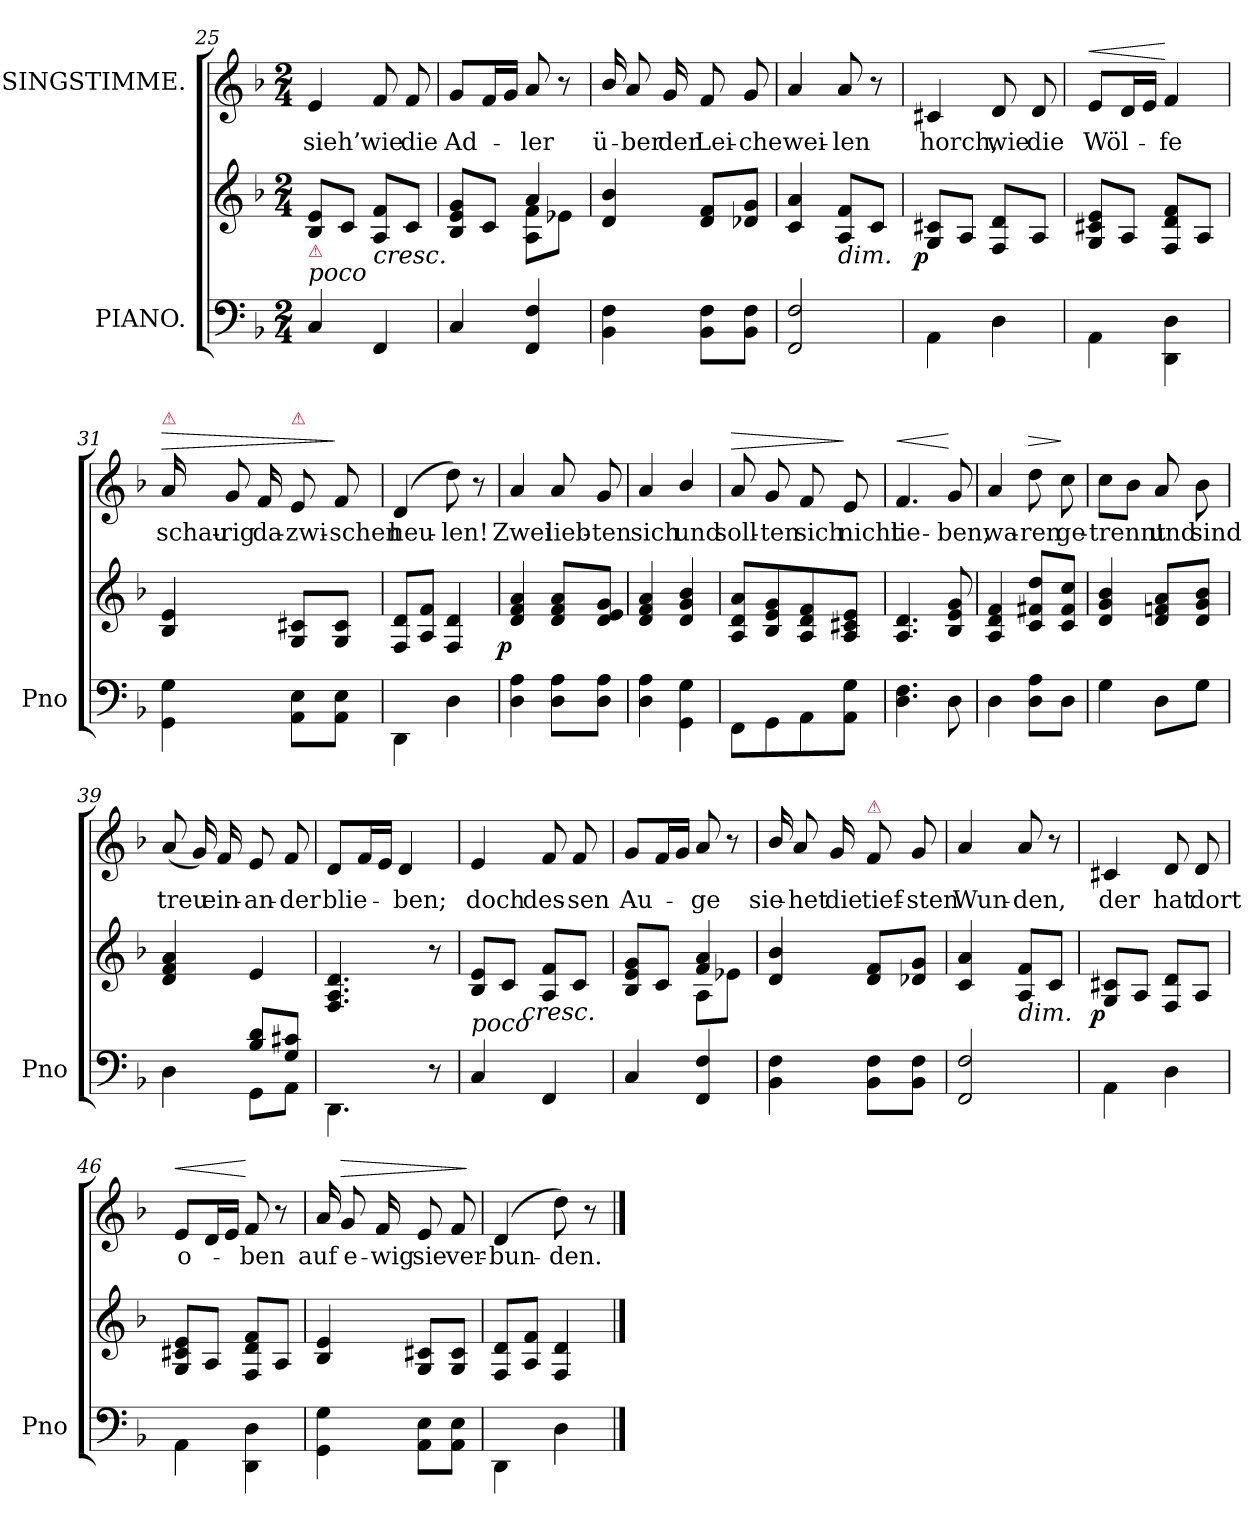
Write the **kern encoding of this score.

**kern	**kern	**dynam	**kern	**text	**dynam
*part2	*part2	*part2	*part1	*part1	*part1
*staff3	*staff2	*staff2/3	*staff1	*staff1	*staff1
*I"PIANO.	*	*	*I"SINGSTIMME.	*	*
*I'Pno	*	*	*	*	*
*clefF4	*clefG2	*	*clefG2	*	*
*k[b-]	*k[b-]	*	*k[b-]	*	*
*d:	*d:	*	*d:	*	*
*M2/4	*M2/4	*	*M2/4	*	*
=25	=25	=25	=25	=25	=25
!	!LO:TX:b:color=crimson:t=⚠	!	!	!	!
!LO:TX:a:i:t=poco	!	!	!	!	!
4C	8B- 8eL	.	4e	sieh’	.
.	8cJ	.	.	.	.
!	!LO:TX:c:i:t=cresc.	!	!	!	!
4FF	8A 8fL	.	8f	wie	.
.	8cJ	.	8f	die	.
=26	=26	=26	=26	=26	=26
*	*^	*	*	*	*
4C	8B- 8e 8gL	4rffyy	.	8gL	Ad-	.
.	8cJ	.	.	16fL	.	.
.	.	.	.	16gJJ	.	.
4FF 4F	4a	8A 8fL	.	8a	-ler	.
.	.	8e-XJ	.	8r	.	.
*	*v	*v	*	*	*	*
=27	=27	=27	=27	=27	=27
4BB- 4F	4d 4b-	.	16b-/	ü-	.
.	.	.	8a	-ber	.
.	.	.	16g	der	.
8BB- 8FL	8d 8fL	.	8f	Lei-	.
8BB- 8FJ	8d-X 8gJ	.	8g	-che	.
=28	=28	=28	=28	=28	=28
2FF 2F	4c 4a	.	4a	wei-	.
!	!LO:TX:c:i:t=dim.	!	!	!	!
.	8A 8fL	.	8a	-len	.
.	8cJ	.	8r	.	.
=29	=29	=29	=29	=29	=29
!	!	!LO:DY:rj	!	!	!
4AA\	8G/ 8c#X/L	p	4c#X	horch,	.
.	8A/J	.	.	.	.
4D\	8F/ 8d/L	.	8d	wie	.
.	8A/J	.	8d	die	.
=30	=30	=30	=30	=30	=30
!	!	!	!	!	!LO:HP:a
4AA\	8G/ 8c#X/ 8e/L	.	8eL	Wöl-	<
.	8A/J	.	16dL	.	.
.	.	.	16eJJ	.	.
4DD\ 4D\	8F/ 8d/ 8f/L	.	4f	-fe	[
.	8A/J	.	.	.	.
=31	=31	=31	=31	=31	=31
!	!	!	!LO:TX:a:color=crimson:t=⚠	!	!
!	!	!	!	!	!LO:HP:a
4GG\ 4G\	4B- 4e	.	16a	schau-	>
.	.	.	8g	-rig	.
.	.	.	16f	da-	.
!	!	!	!LO:TX:a:color=crimson:t=⚠	!	!
8AA\ 8E\L	8G/ 8c#X/L	.	8e	-zwi-	.
8AA\ 8E\J	8G/ 8c#/J	.	8f	-schen	]
=32	=32	=32	=32	=32	=32
4DD\	8F/ 8d/L	.	(>4d	heu-	.
.	8A/ 8f/J	.	.	.	.
4D\	4F/ 4d/	.	8dd)	-len!	.
.	.	.	8r	.	.
=33	=33	=33	=33	=33	=33
!	!	!LO:DY:rj	!	!	!
4D 4A	4d 4f 4a	p	4a	Zwei	.
8D 8AL	8d 8f 8aL	.	8a	lieb-	.
8D 8AJ	8d 8e 8gJ	.	8g	-ten	.
=34	=34	=34	=34	=34	=34
4D 4A	4d 4f 4a	.	4a	sich	.
4GG\ 4G\	4d 4g 4b-	.	4b-/	und	.
=35	=35	=35	=35	=35	=35
!	!	!	!	!	!LO:HP:a
8FF\L	8A/ 8d/ 8a/L	.	8a	soll-	>
8GG\	8B-/ 8e/ 8g/	.	8g	-ten	.
8AA\	8A/ 8d/ 8f/	.	8f	sich	.
8AA\ 8G\J	8A/ 8c#X/ 8e/J	.	8e	nicht	]
=36	=36	=36	=36	=36	=36
!	!	!	!	!	!LO:HP:a
4.D\ 4.F\	4.A/ 4.d/	.	4.f	lie-	<
8D	8B- 8e 8g	.	8g	-ben,	[
=37	=37	=37	=37	=37	=37
4D\	4A/ 4d/ 4f/	.	4a	wa-	.
!	!	!	!	!	!LO:HP:a
8D 8AL	8c 8f#X 8ddL	.	8dd	-ren	>
8DJ	8c 8f# 8ccJ	.	8cc	ge-	]
=38	=38	=38	=38	=38	=38
4G	4d 4g 4b-	.	8ccL	-trennt	.
.	.	.	8b-J	.	.
8DL	8d 8fn 8aL	.	8a	und	.
8GJ	8d 8g 8b-J	.	8b-\	sind	.
=39	=39	=39	=39	=39	=39
*^	*	*	*	*	*
4reyy	4D	4d 4f 4a	.	(<8a	treu	.
.	.	.	.	16g)	.	.
.	.	.	.	16f	ein-	.
8B- 8dL	8GGL	4e	.	8e	-an-	.
8G 8c#XJ	8AAJ	.	.	8f	-der	.
*v	*v	*	*	*	*	*
=40	=40	=40	=40	=40	=40
4.DD\	4.F/ 4.A/ 4.d/	.	8dL	blie-	.
.	.	.	16fL	.	.
.	.	.	16eJJ	.	.
.	.	.	4d	-ben;	.
8r	8r	.	.	.	.
=41	=41	=41	=41	=41	=41
!	!LO:TX:b:color=crimson:t=⚠	!	!	!	!
!LO:TX:a:i:t=poco	!	!	!	!	!
*	*^	*	*	*	*
4C	8B- 8eL	8.ryy	.	4e	doch	.
.	8cJ	.	.	.	.	.
!	!	!LO:TX:c:i:t=cresc.	!	!	!	!
.	.	4ryy	.	.	.	.
4FF	8A 8fL	.	.	8f	des-	.
.	8cJ	.	.	8f	-sen	.
.	.	16ryy	.	.	.	.
=42	=42	=42	=42	=42	=42	=42
4C	8B- 8e 8gL	4ryy	.	8gL	Au-	.
.	8cJ	.	.	16fL	.	.
.	.	.	.	16gJJ	.	.
4FF 4F	4f 4a	8AL	.	8a	-ge	.
.	.	8e-XJ	.	8r	.	.
*	*v	*v	*	*	*	*
=43	=43	=43	=43	=43	=43
4BB- 4F	4d 4b-	.	16b-/	sie-	.
.	.	.	8a	-het	.
.	.	.	16g	die	.
!	!	!	!LO:TX:a:color=crimson:t=⚠	!	!
8BB- 8FL	8d 8fL	.	8f	tief-	.
8BB- 8FJ	8d-X 8gJ	.	8g	-sten	.
=44	=44	=44	=44	=44	=44
2FF 2F	4c 4a	.	4a	Wun-	.
!	!LO:TX:c:i:t=dim.	!	!	!	!
.	8A 8fL	.	8a	-den,	.
.	8cJ	.	8r	.	.
=45	=45	=45	=45	=45	=45
!	!	!LO:DY:rj	!	!	!
4AA\	8G/ 8c#X/L	p	4c#X	der	.
.	8A/J	.	.	.	.
4D\	8F/ 8d/L	.	8d	hat	.
.	8A/J	.	8d	dort	.
=46	=46	=46	=46	=46	=46
!	!	!	!	!	!LO:HP:a
4AA\	8G/ 8c#X/ 8e/L	.	8eL	o-	<
.	8A/J	.	16dL	.	.
.	.	.	16eJJ	.	.
4DD\ 4D\	8F/ 8d/ 8f/L	.	8f	-ben	[
.	8A/J	.	8r	.	.
=47	=47	=47	=47	=47	=47
4GG\ 4G\	4B- 4e	.	16a	auf	.
!	!	!	!	!	!LO:HP:a
.	.	.	8g	e-	>
.	.	.	16f	-wig	.
8AA\ 8E\L	8G/ 8c#X/L	.	8e	sie	.
8AA\ 8E\J	8G/ 8c#/J	.	8f	ver-	.
.	.	.	.	.	]
=48	=48	=48	=48	=48	=48
4DD\	8F/ 8d/L	.	(>4d	-bun-	.
.	8A/ 8f/J	.	.	.	.
4D\	4F/ 4d/	.	8dd)	-den.	.
.	.	.	8r	.	.
==	==	==	==	==	==
*-	*-	*-	*-	*-	*-
